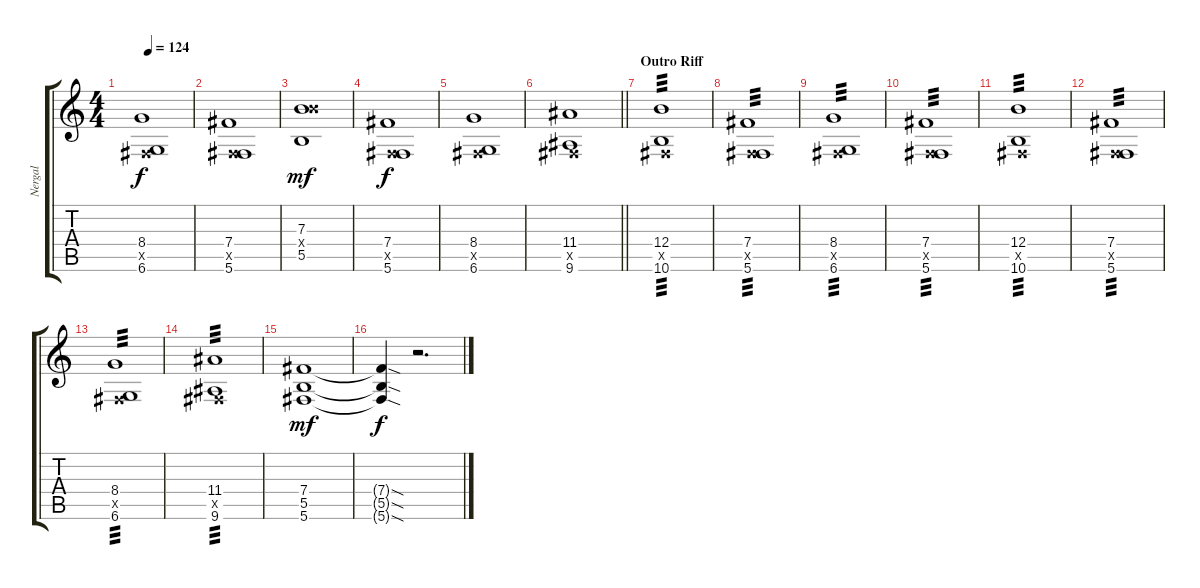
\track ("Nergal " "Nergal ") {instrument distortionguitar}
\staff {score tabs}
\tuning (Db4 Ab3 E3 B2 Gb2 Db2) {hide}
\ts (4 4)
\tempo 124
\clef g2
\ks c
(8.4 0.5{x} 6.6).1{dy f} |
(7.4 0.5{x} 5.6).1 |
(7.3 12.4{x} 5.5).1{dy mf} |
(7.4 0.5{x} 5.6).1{dy f} |
(8.4 0.5{x} 6.6).1 |
\barLineRight lightlight
(11.4 0.5{x} 9.6).1 |
\section ("" "Outro Riff")
(12.4 0.5{x} 10.6).1{tp 3} |
(7.4 0.5{x} 5.6).1{tp 3} |
(8.4 0.5{x} 6.6).1{tp 3} |
(7.4 0.5{x} 5.6).1{tp 3} |
(12.4 0.5{x} 10.6).1{tp 3} |
(7.4 0.5{x} 5.6).1{tp 3} |
(8.4 0.5{x} 6.6).1{tp 3} |
(11.4 0.5{x} 9.6).1{tp 3} |
(7.4 5.5 5.6).1{dy mf} |
(7.4{sod t} 5.5{sod t} 5.6{sod t}).4{dy f} r.2{d}
